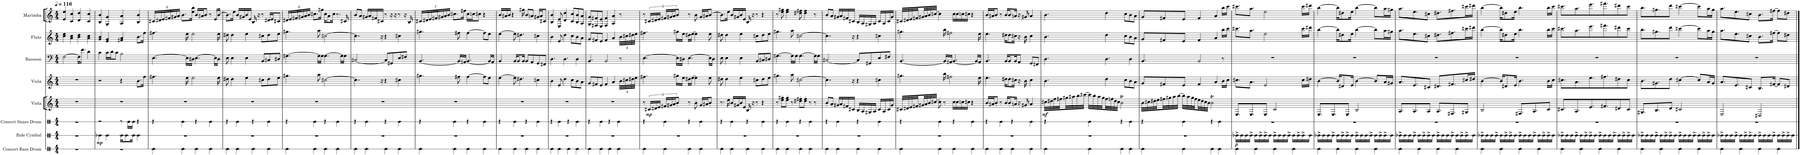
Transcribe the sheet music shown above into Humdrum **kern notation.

**kern	**kern	**dynam	**kern	**kern	**dynam	**kern	**kern	**kern	**kern
*part8	*part7	*part7	*part6	*part5	*part5	*part4	*part3	*part2	*part1
*staff8	*staff7	*staff7	*staff6	*staff5	*staff5	*staff4	*staff3	*staff2	*staff1
*I"Concert Bass Drum	*I"Ride Cymbal	*	*I"Concert Snare Drum	*I"Viola	*	*I"Viola	*I"Bassoon	*I"Flute	*I"Marimba
*I'Con. BD	*I'R. Cym.	*	*I'Con. Sn.	*I'Vla.	*	*I'Vla.	*I'Bsn.	*I'Fl.	*I'Mrm.
*stria1	*stria1	*	*stria1	*	*	*	*	*	*
*clefX	*clefX	*	*clefX	*clefG2	*	*clefG2	*clefF4	*clefG2	*clefG2
*k[]	*k[]	*	*k[]	*k[]	*	*k[]	*k[]	*k[]	*k[]
*M4/4	*M4/4	*	*M4/4	*M4/4	*	*M4/4	*M4/4	*M4/4	*M4/4
*MM116	*MM116	*	*MM116	*MM116	*	*MM116	*MM116	*MM116	*MM116
=1	=1	=1	=1	=1	=1	=1	=1	=1	=1
1r	1r	.	1r	1r	.	1r	[2F\	4cc\ 4ee\	4e/ 4ee/
.	.	.	.	.	.	.	.	4a\ 4cc\	4c/ 4cc/
.	.	.	.	.	.	.	16F\KL]	4b\ 4dd\	4d/ 4dd/
.	.	.	.	.	.	.	8.f\J	.	.
.	.	.	.	.	.	.	4d\	4a\ 4cc\	4c/ 4cc/
=2	=2	=2	=2	=2	=2	=2	=2	=2	=2
!	!	!LO:DY:b	!	!	!	!	!	!	!
1r	4AA-X\	mp	2r	1r	.	2r	4c\	4g/ 4b/	4B/ 4b/
.	4AA\	.	.	.	.	.	16c\LL	4e/ 4g/	4G/ 4g/
.	.	.	.	.	.	.	16d\J	.	.
.	.	.	.	.	.	.	8c\J	.	.
.	16AA\KL	.	8r	.	.	4r	2B\	4f#X/ 4a/	4A/ 4a/
.	8AA\	.	.	.	.	.	.	.	.
.	.	.	16CC\LL	.	.	.	.	.	.
.	16AA\Jk	.	16CC\JJ	.	.	.	.	.	.
.	4AA\	.	4r	.	.	8.b\L	.	8.b\L	4B/ 4b/
.	.	.	.	.	.	16ff\Jk	.	16ff\Jk	.
=3	=3	=3	=3	=3	=3	=3	=3	=3	=3
*	*	*	*	*	*	*	*	*	*Xbrackettup
4CC\	1r	.	4r	1r	.	4.ff#X\	[4.E\	4.ff#X\	24c#X/LL
.	.	.	.	.	.	.	.	.	24d#X/
.	.	.	.	.	.	.	.	.	24e/
.	.	.	.	.	.	.	.	.	24f#X/
.	.	.	.	.	.	.	.	.	24g#X/
.	.	.	.	.	.	.	.	.	24a/JJ
4CC\	.	.	4CC\	.	.	.	.	.	8.b\L
.	.	.	.	.	.	16ee\	16E\LL]	16ee\	.
.	.	.	.	.	.	2ee\	16D#X\JJ	2ee\	16ee\ 16bb\Jk
4CC\	.	.	4r	.	.	.	[4.E\	.	16b/LL
.	.	.	.	.	.	.	.	.	16a#X/J
.	.	.	.	.	.	.	.	.	8b/J
4CC\	.	.	4CC\	.	.	.	.	.	8r
.	.	.	.	.	.	.	16E\LL]	.	16e/LL
.	.	.	.	.	.	16ee\	16D#\JJ	16ee\	[16b/JJ
=4	=4	=4	=4	=4	=4	=4	=4	=4	=4
4CC\	1r	.	4r	1r	.	8dd#X\	8E\	8dd#X\	8.b\L]
.	.	.	.	.	.	4dd#\	4E\	4dd#\	.
.	.	.	.	.	.	.	.	.	16ee\Jk
4CC\	.	.	4CC\	.	.	.	.	.	16b/LL
.	.	.	.	.	.	.	.	.	16g#X/
.	.	.	.	.	.	4ee\	4E\	4ee\	16b/
.	.	.	.	.	.	.	.	.	16e/JJ
4CC\	.	.	4r	.	.	.	.	.	16B/
.	.	.	.	.	.	.	.	.	16r
.	.	.	.	.	.	8cc#X\L	8BB/L	8cc#X\L	8r
4CC\	.	.	4CC\	.	.	8dd#\	8C#X/	8dd#\	16d#X/LL
.	.	.	.	.	.	.	.	.	16e/J
.	.	.	.	.	.	8ee\J	8D#X/J	8ee\J	8c#X/J
=5	=5	=5	=5	=5	=5	=5	=5	=5	=5
4CC\	1r	.	4r	1r	.	4.gg#X\	[4.G#X\	4.gg#X\	24d#X/LL
.	.	.	.	.	.	.	.	.	24e/
.	.	.	.	.	.	.	.	.	24f#X/
.	.	.	.	.	.	.	.	.	24g#X/
.	.	.	.	.	.	.	.	.	24a/
.	.	.	.	.	.	.	.	.	24b/JJ
4CC\	.	.	4CC\	.	.	.	.	.	8.cc#X\L
.	.	.	.	.	.	8aa\	16G#\LL]	8aa\	.
.	.	.	.	.	.	.	16G#\JJ	.	16gg#X\Jk
4CC\	.	.	4r	.	.	[2cc#X\	[4.G#\	[2cc#X\	16cc#\KL
.	.	.	.	.	.	.	.	.	8a\
.	.	.	.	.	.	.	.	.	16cc#\Jk
4CC\	.	.	4CC\	.	.	.	.	.	8.r
.	.	.	.	.	.	.	16G#\LL]	.	.
.	.	.	.	.	.	.	16G#\JJ	.	16c#X/
=6	=6	=6	=6	=6	=6	=6	=6	=6	=6
4CC\	1r	.	4r	1r	.	4..cc#\]	[2C#X/	4..cc#\]	8b/L
.	.	.	.	.	.	.	.	.	8a/J
4CC\	.	.	4CC\	.	.	.	.	.	16g#X/LL
.	.	.	.	.	.	.	.	.	16a/
.	.	.	.	.	.	.	.	.	16f#X/
.	.	.	.	.	.	16r	.	16r	16c#X/JJ
4CC\	.	.	4r	.	.	4r	8C#/L]	4r	8r
.	.	.	.	.	.	.	8GG#X/	.	16r
.	.	.	.	.	.	.	.	.	16r
4CC\	.	.	4CC\	.	.	4cc#X\	8E/	4cc#X\	8r
.	.	.	.	.	.	.	8F#X/J	.	16r
.	.	.	.	.	.	.	.	.	16B/
=7	=7	=7	=7	=7	=7	=7	=7	=7	=7
4CC\	1r	.	4r	1r	.	4.gg#X\	[4.BB/	4.gg#X\	28c#X/LL
.	.	.	.	.	.	.	.	.	28d#X/
.	.	.	.	.	.	.	.	.	28e/
.	.	.	.	.	.	.	.	.	28f#X/
.	.	.	.	.	.	.	.	.	28g#X/
.	.	.	.	.	.	.	.	.	28a/
.	.	.	.	.	.	.	.	.	28b/JJ
4CC\	.	.	4CC\	.	.	.	.	.	8.cc#X\L
.	.	.	.	.	.	8ff#X\	16BB/LL]	8ff#X\	.
.	.	.	.	.	.	.	16AA#X/JJ	.	16ff#X\Jk
4CC\	.	.	4r	.	.	[4ff#\	[4.BB/	[4ff#\	16cc#\LL
.	.	.	.	.	.	.	.	.	16ccn\J
.	.	.	.	.	.	.	.	.	8cc#X\J
4CC\	.	.	4CC\	.	.	8ff#\L]	.	8ff#\L]	4r
.	.	.	.	.	.	8ee\J	16BB/LL]	8ee\J	.
.	.	.	.	.	.	.	16AA#/JJ	.	.
=8	=8	=8	=8	=8	=8	=8	=8	=8	=8
4CC\	1r	.	4r	1r	.	[4ee\	4BB/	[4ee\	16b/LL
.	.	.	.	.	.	.	.	.	16a#X/
.	.	.	.	.	.	.	.	.	16b/JJ
.	.	.	.	.	.	.	.	.	4r
4CC\	.	.	4CC\	.	.	8ee\]	16BB/KL	8ee\]	.
.	.	.	.	.	.	.	8BB/	.	.
.	.	.	.	.	.	4.dd#X\	.	4.dd#X\	.
.	.	.	.	.	.	.	16BB/Jk	.	16gg#X\
4CC\	.	.	4r	.	.	.	8BB/L	.	8b/L
.	.	.	.	.	.	.	8AA/	.	8an/J
4CC\	.	.	4CC\	.	.	4cc#X\	8GG/	4cc#X\	16g#X/LL
.	.	.	.	.	.	.	.	.	16a/J
.	.	.	.	.	.	.	8FF#X/J	.	8c#X/J
=9	=9	=9	=9	=9	=9	=9	=9	=9	=9
4CC\	1r	.	4r	1r	.	4b\	4.D\	4b\	4B/ 4b/
4CC\	.	.	4CC\	.	.	8e/	.	8e/	8E/ 8e/
.	.	.	.	.	.	4dd\	4.D\	4dd\	4d/ 4dd/
4CC\	.	.	4r	.	.	.	.	.	.
.	.	.	.	.	.	8cc\L	.	8cc\L	8c/ 8cc/L
4CC\	.	.	4CC\	.	.	8b\	4D\	8b\	8B/ 8b/
.	.	.	.	.	.	8a\J	.	8a\J	8A/ 8a/J
=10	=10	=10	=10	=10	=10	=10	=10	=10	=10
4CC\	1r	.	4r	1r	.	8g/L	4.BB/	8g/L	8G/ 8g/L
.	.	.	.	.	.	8f#X/	.	8f#X/	8F#X/ 8f#X/
4CC\	.	.	4CC\	.	.	8e/J	.	8e/J	8E/ 8e/J
.	.	.	.	.	.	4f#/	2BB/	4f#/	4F#/ 4f#/
4CC\	.	.	4r	.	.	.	.	.	.
.	.	.	.	.	.	4a/	.	4a/	4A/ 4a/
4CC\	.	.	4CC\	.	.	.	.	.	.
.	.	.	.	.	.	32b\LLL	8r	32b\LLL	8r
.	.	.	.	.	.	32cc#X\	.	32cc#X\	.
.	.	.	.	.	.	32dd#X\	.	32dd#X\	.
.	.	.	.	.	.	32ee\JJJ	.	32ee\JJJ	.
=11	=11	=11	=11	=11	=11	=11	=11	=11	=11
4CC\	1r	.	4r	8r	.	4.ff#X\	[4.E\	4.ff#X\	8r
*	*	*	*	*	*	*	*	*	*brackettup
!	!	!	!	!	!LO:DY:b	!	!	!	!
.	.	.	.	24c#X/LL	mp	.	.	.	24c#X/LL
.	.	.	.	24d#X/	.	.	.	.	24d#X/
.	.	.	.	24e/JJ	.	.	.	.	24e/JJ
4CC\	.	.	4CC\	24f#X/LL	.	.	.	.	24f#X/LL
.	.	.	.	24g#X/	.	.	.	.	24g#X/
.	.	.	.	24a/J	.	.	.	.	24a/J
.	.	.	.	8b'/J	.	16gg#X\LL	16E\LL]	16gg#X\LL	8b/J
.	.	.	.	.	.	16ee\JJ	16D#X\JJ	16ee\JJ	.
4CC\	.	.	4r	8r	.	16dd#X\LL	[4.E\	16dd#X\LL	8r
.	.	.	.	.	.	[16ee\JJ	.	[16ee\JJ	.
.	.	.	.	8b'\	.	4ee\]	.	4ee\]	8b\
4CC\	.	.	4CC\	16g#/LL	.	.	.	.	16g#/LL
.	.	.	.	16a#X/J	.	.	.	.	16a#X/J
.	.	.	.	8b'/J	.	8ee\	16E\LL]	8ee\	[8b/J
.	.	.	.	.	.	.	16D#\JJ	.	.
=12	=12	=12	=12	=12	=12	=12	=12	=12	=12
4CC\	1r	.	4r	8.r	.	8dd#X\	8E\	8dd#X\	8.b\L]
.	.	.	.	.	.	4dd#\	4E\	4dd#\	.
.	.	.	.	16ee\	.	.	.	.	16ee\Jk
4CC\	.	.	4CC\	16b/LL	.	.	.	.	16b/LL
.	.	.	.	16g#X/	.	.	.	.	16g#X/
.	.	.	.	16b/	.	4ee\	4E\	4ee\	16b/
.	.	.	.	16e/JJ	.	.	.	.	16e/JJ
4CC\	.	.	4r	16B/	.	.	.	.	16B/
.	.	.	.	16r	.	.	.	.	16r
.	.	.	.	8r	.	8cc#X\L	8BB/L	8cc#X\L	8r
4CC\	.	.	4CC\	4r	.	8dd#\	8C#X/	8dd#\	4r
.	.	.	.	.	.	8ee\J	8D#X/J	8ee\J	.
=13	=13	=13	=13	=13	=13	=13	=13	=13	=13
4CC\	1r	.	4r	8r	.	4.gg#X\	[4.G#X\	4.gg#X\	8r
.	.	.	.	8ee\' 8gg#X\'L	.	.	.	.	8ee\ 8gg#X\
4CC\	.	.	4CC\	8ee\' 8gg#\'J	.	.	.	.	4ee\ 4gg#\
.	.	.	.	8r	.	8aa\	16G#\LL]	8aa\	.
.	.	.	.	.	.	.	16G#\JJ	.	.
4CC\	.	.	4r	8dd#X\' 8ff#X\'L	.	[2cc#X\	[4.G#\	[2cc#X\	8dd#X\ 8ff#X\
.	.	.	.	8dd#\' 8ff#\'J	.	.	.	.	4dd#\ 4ff#\
4CC\	.	.	4CC\	8r	.	.	.	.	.
.	.	.	.	8r	.	.	16G#\LL]	.	8r
.	.	.	.	.	.	.	16G#\JJ	.	.
=14	=14	=14	=14	=14	=14	=14	=14	=14	=14
4CC\	1r	.	4r	8b'/L	.	4..cc#\]	[2C#X/	4..cc#\]	8b/L
.	.	.	.	8a'/J	.	.	.	.	8a/J
4CC\	.	.	4CC\	16g#X/LL	.	.	.	.	16g#X/LL
.	.	.	.	16a/	.	.	.	.	16a/
.	.	.	.	16f#X/	.	.	.	.	16f#X/
.	.	.	.	16c#X/JJ	.	16r	.	16r	16c#X/JJ
4CC\	.	.	4r	16B/LL	.	4r	8C#/L]	4r	16B/LL
.	.	.	.	16A/	.	.	.	.	16A/
.	.	.	.	16G#X/	.	.	8GG#X/	.	16G#X/
.	.	.	.	16A/JJ	.	.	.	.	16A/JJ
4CC\	.	.	4CC\	16c#/LL	.	4cc#X\	8E/	4cc#X\	16c#/LL
.	.	.	.	16A/	.	.	.	.	16A/
.	.	.	.	16c#/	.	.	8F#X/J	.	16c#/
.	.	.	.	16g#/JJ	.	.	.	.	16g#/JJ
=15	=15	=15	=15	=15	=15	=15	=15	=15	=15
4CC\	1r	.	4r	32c#X/LLL	.	4.gg#X\	[4.BB/	4.gg#X\	32c#X/LLL
.	.	.	.	32d#X/	.	.	.	.	32d#X/
.	.	.	.	32e/	.	.	.	.	32e/
.	.	.	.	32f#X/	.	.	.	.	32f#X/
.	.	.	.	32g#X/	.	.	.	.	32g#X/
.	.	.	.	32a/	.	.	.	.	32a/
.	.	.	.	32b/	.	.	.	.	32b/
.	.	.	.	[32cc#X/JJJ	.	.	.	.	[32cc#X/JJJ
4CC\	.	.	4CC\	8cc#'\]	.	.	.	.	4cc#\]
.	.	.	.	8r	.	16bb\	16BB/LL]	16bb\	.
.	.	.	.	.	.	2ff#X\	16AA#X/JJ	2ff#X\	.
4CC\	.	.	4r	16cc#\LL	.	.	[4.BB/	.	16cc#\LL
.	.	.	.	16cc#\	.	.	.	.	16cc#\
.	.	.	.	16ccn\	.	.	.	.	16ccn\
.	.	.	.	16cc#X\JJ	.	.	.	.	16cc#X\JJ
4CC\	.	.	4CC\	4r	.	.	.	.	4r
.	.	.	.	.	.	.	16BB/LL]	.	.
.	.	.	.	.	.	16ee\	16AA#/JJ	16ee\	.
=16	=16	=16	=16	=16	=16	=16	=16	=16	=16
4CC\	1r	.	4r	16b/LL	.	4.ee\	4.BB/	4.ee\	16b/LL
.	.	.	.	16a#X/J	.	.	.	.	16a#X/J
.	.	.	.	8b'/J	.	.	.	.	8b/J
4CC\	.	.	4CC\	8r	.	.	.	.	8r
.	.	.	.	16b/KL	.	16dd#X\KL	16BB/KL	16dd#X\KL	16b/KL
.	.	.	.	8b'/	.	8dd#\	8BB/	8dd#\	8b/
4CC\	.	.	4r	.	.	.	.	.	.
.	.	.	.	16an/Jk	.	16cc#X\Jk	16BB/K	16cc#X\Jk	16an/Jk
.	.	.	.	16r	.	16r	8AA/J	16r	16r
.	.	.	.	16g#X/	.	16b\	.	16b\	16g#X/
4CC\	.	.	4CC\	4a/	.	4cc#\	8GG/L	4cc#\	4a/
.	.	.	.	.	.	.	8FF#X/J	.	.
=17	=17	=17	=17	=17	=17	=17	=17	=17	=17
!	!	!	!	!	!LO:DY:b	!	!	!	!
4CC\	1r	.	4r	32cc#X\LLL	mf	4.b\	4.D\	4.b\	4.b\
.	.	.	.	32dd#X\	.	.	.	.	.
.	.	.	.	32ff\	.	.	.	.	.
.	.	.	.	32ff#X\	.	.	.	.	.
.	.	.	.	32gg#X\	.	.	.	.	.
.	.	.	.	32aa#X\	.	.	.	.	.
.	.	.	.	32bb\	.	.	.	.	.
.	.	.	.	[32ccc#X\JJJ	.	.	.	.	.
4CC\	.	.	4CC\	32ccc#\LLL]	.	.	.	.	.
.	.	.	.	32bb\	.	.	.	.	.
.	.	.	.	32aa#\	.	.	.	.	.
.	.	.	.	32gg#\	.	.	.	.	.
.	.	.	.	32ff#\	.	4dd\	4.D\	4dd\	4dd\
.	.	.	.	32ffn\	.	.	.	.	.
.	.	.	.	32dd#\	.	.	.	.	.
.	.	.	.	32cc#\JJJ	.	.	.	.	.
4CC\	.	.	4r	2bt\	.	.	.	.	.
.	.	.	.	.	.	8cc\L	.	8cc\L	8cc\L
4CC\	.	.	4CC\	.	.	8b\	4D\	8b\	8b\
.	.	.	.	.	.	8a\J	.	8a\J	8a\J
=18	=18	=18	=18	=18	=18	=18	=18	=18	=18
4CC\	1r	.	4r	32b\LLL	.	8g/L	4.BB/	8g/L	8g/L
.	.	.	.	32cc#X\	.	.	.	.	.
.	.	.	.	32dd#X\	.	.	.	.	.
.	.	.	.	32ee\	.	.	.	.	.
.	.	.	.	32ff#X\	.	8f#X/	.	8f#X/	8f#X/
.	.	.	.	32gg#X\	.	.	.	.	.
.	.	.	.	32aa\	.	.	.	.	.
.	.	.	.	[32bb\JJJ	.	.	.	.	.
4CC\	.	.	4CC\	32bb\LLL]	.	8e/J	.	8e/J	8e/J
.	.	.	.	32aa\	.	.	.	.	.
.	.	.	.	32gg#\	.	.	.	.	.
.	.	.	.	32ff#\	.	.	.	.	.
.	.	.	.	32ee\	.	4f#/	2BB/	4f#/	4f#/
.	.	.	.	32dd#\	.	.	.	.	.
.	.	.	.	32cc#\	.	.	.	.	.
.	.	.	.	32b\JJJ	.	.	.	.	.
4CC\	.	.	4r	2bt\	.	.	.	.	.
.	.	.	.	.	.	4a/	.	4a/	4a/
4CC\	.	.	4CC\	.	.	.	.	.	.
.	.	.	.	.	.	16b\LL	8r	16bb\LL	16bb\LL
.	.	.	.	.	.	16cc\JJ	.	16ccc\JJ	16ccc\JJ
=19	=19	=19	=19	=19	=19	=19	=19	=19	=19
!	!	!LO:DY:b	!	!	!	!	!	!	!
4CC\	16AA-X^\LL	p	1r	8.E/L	.	8.cc#X\L	1r	8.ccc#X\L	8.ccc#X\L
.	16AA\	.	.	.	.	.	.	.	.
.	16AA\	.	.	.	.	.	.	.	.
.	16AA^\JJ	.	.	8.E/	.	8.a\J	.	8.aa\J	8.aa\J
4CC\	16AA\LL	.	.	.	.	.	.	.	.
.	16AA^\	.	.	.	.	.	.	.	.
.	16AA^\	.	.	8E/J	.	2e/	.	2ee\	2ee\
.	16AA\JJ	.	.	.	.	.	.	.	.
4CC\	16AA^\LL	.	.	2c/	.	.	.	.	.
.	16AA\	.	.	.	.	.	.	.	.
.	16AA\	.	.	.	.	.	.	.	.
.	16AA^\JJ	.	.	.	.	.	.	.	.
4CC\	16AA\LL	.	.	.	.	.	.	.	.
.	16AA^\	.	.	.	.	.	.	.	.
.	16AA^\	.	.	.	.	16cc#\LL	.	16ccc#\LL	16ccc#\LL
.	16AA\JJ	.	.	.	.	16dd#X\JJ	.	16ddd#X\JJ	16ddd#X\JJ
=20	=20	=20	=20	=20	=20	=20	=20	=20	=20
4CC\	16AA-X^\LL	.	1r	8.E/L	.	[4b\	1r	[4bb\	[4bb\
.	16AA\	.	.	.	.	.	.	.	.
.	16AA\	.	.	.	.	.	.	.	.
.	16AA^\JJ	.	.	8.E/	.	.	.	.	.
4CC\	16AA\LL	.	.	.	.	16b/KL]	.	16bb\KL]	16bb\KL]
.	16AA^\	.	.	.	.	8d#X/	.	8dd#X\	8dd#X\
.	16AA^\	.	.	8E/J	.	.	.	.	.
.	16AA\JJ	.	.	.	.	16e/Jk	.	16ee\Jk	16ee\Jk
4CC\	16AA^\LL	.	.	2B/	.	[4b\	.	[4bb\	[4bb\
.	16AA\	.	.	.	.	.	.	.	.
.	16AA\	.	.	.	.	.	.	.	.
.	16AA^\JJ	.	.	.	.	.	.	.	.
4CC\	16AA\LL	.	.	.	.	8b/L]	.	8bb\L]	8bb\L]
.	16AA^\	.	.	.	.	.	.	.	.
.	16AA^\	.	.	.	.	16a/L	.	16aa\L	16aa\L
.	16AA\JJ	.	.	.	.	16g#X/JJ	.	16gg#X\JJ	16gg#X\JJ
=21	=21	=21	=21	=21	=21	=21	=21	=21	=21
4CC\	16AA-X^\LL	.	1r	8.A/L	.	8.a/L	1r	8.aa\L	8.aa\L
.	16AA\	.	.	.	.	.	.	.	.
.	16AA\	.	.	.	.	.	.	.	.
.	16AA^\JJ	.	.	8.A/	.	8.e/	.	8.ee\	8.ee\
4CC\	16AA\LL	.	.	.	.	.	.	.	.
.	16AA^\	.	.	.	.	.	.	.	.
.	16AA^\	.	.	8A/J	.	8c#X/J	.	8cc#X\J	8cc#X\J
.	16AA\JJ	.	.	.	.	.	.	.	.
4CC\	16AA^\LL	.	.	8.A/L	.	8.d#X/L	.	8.dd#X\L	8.dd#X\L
.	16AA\	.	.	.	.	.	.	.	.
.	16AA\	.	.	.	.	.	.	.	.
.	16AA^\JJ	.	.	8.F#X/	.	8.f#X/	.	8.ff#X\	8.ff#X\
4CC\	16AA\LL	.	.	.	.	.	.	.	.
.	16AA^\	.	.	.	.	.	.	.	.
.	16AA^\	.	.	8G#X/J	.	16cc#X/L	.	16ccc#X\L	16ccc#X\L
.	16AA\JJ	.	.	.	.	16dd#X/JJ	.	16ddd#X\JJ	16ddd#X\JJ
=22	=22	=22	=22	=22	=22	=22	=22	=22	=22
4CC\	16AA-X^\LL	.	1r	2B/	.	[4b\	1r	[4bb\	[4bb\
.	16AA\	.	.	.	.	.	.	.	.
.	16AA\	.	.	.	.	.	.	.	.
.	16AA^\JJ	.	.	.	.	.	.	.	.
4CC\	16AA\LL	.	.	.	.	16b/KL]	.	16bb\KL]	16bb\KL]
.	16AA^\	.	.	.	.	8d#X/	.	8dd#X\	8dd#X\
.	16AA^\	.	.	.	.	.	.	.	.
.	16AA\JJ	.	.	.	.	16e/Jk	.	16ee\Jk	16ee\Jk
4CC\	16AA^\LL	.	.	8.F#X/L	.	4.b\	.	4.bb\	4.bb\
.	16AA\	.	.	.	.	.	.	.	.
.	16AA\	.	.	.	.	.	.	.	.
.	16AA^\JJ	.	.	8.A/	.	.	.	.	.
4CC\	16AA\LL	.	.	.	.	.	.	.	.
.	16AA^\	.	.	.	.	.	.	.	.
.	16AA^\	.	.	8c/J	.	16b\LL	.	16bb\LL	16bb\LL
.	16AA\JJ	.	.	.	.	16cc\JJ	.	16ccc\JJ	16ccc\JJ
=23	=23	=23	=23	=23	=23	=23	=23	=23	=23
4CC\	16AA-X^\LL	.	1r	8.c#X/L	.	8.cc#X\L	1r	8.ccc#X\L	8.ccc#X\L
.	16AA\	.	.	.	.	.	.	.	.
.	16AA\	.	.	.	.	.	.	.	.
.	16AA^\JJ	.	.	8.A/	.	8.a\	.	8.aa\	8.aa\
4CC\	16AA\LL	.	.	.	.	.	.	.	.
.	16AA^\	.	.	.	.	.	.	.	.
.	16AA^\	.	.	8.e/	.	8.ee\	.	8.eee\	8.eee\
.	16AA\JJ	.	.	.	.	.	.	.	.
4CC\	16AA^\LL	.	.	.	.	.	.	.	.
.	16AA\	.	.	8.f#X/	.	8.ff#X\	.	8.fff#X\	8.fff#X\
.	16AA\	.	.	.	.	.	.	.	.
.	16AA^\JJ	.	.	.	.	.	.	.	.
4CC\	16AA\LL	.	.	8d#X/	.	8dd#X\	.	8ddd#X\	8ddd#X\
.	16AA^\	.	.	.	.	.	.	.	.
.	16AA^\	.	.	8c#/J	.	8cc#\J	.	8ccc#\J	8ccc#\J
.	16AA\JJ	.	.	.	.	.	.	.	.
=24	=24	=24	=24	=24	=24	=24	=24	=24	=24
4CC\	16AA-X^\LL	.	1r	8.G#X/L	.	8.b\L	1r	8.bb\L	8.bb\L
.	16AA\	.	.	.	.	.	.	.	.
.	16AA\	.	.	.	.	.	.	.	.
.	16AA^\JJ	.	.	8.B/	.	8.g#X\	.	8.gg#X\	8.gg#X\
4CC\	16AA\LL	.	.	.	.	.	.	.	.
.	16AA^\	.	.	.	.	.	.	.	.
.	16AA^\	.	.	8d/J	.	8dd\J	.	8ddd\J	8ddd\J
.	16AA\JJ	.	.	.	.	.	.	.	.
4CC\	16AA^\LL	.	.	2c#X/	.	[4cc#X\	.	[4ccc#X\	[4ccc#X\
.	16AA\	.	.	.	.	.	.	.	.
.	16AA\	.	.	.	.	.	.	.	.
.	16AA^\JJ	.	.	.	.	.	.	.	.
4CC\	16AA\LL	.	.	.	.	8cc#/L]	.	8ccc#\L]	8ccc#\L]
.	16AA^\	.	.	.	.	.	.	.	.
.	16AA^\	.	.	.	.	16a/L	.	16aa\L	16aa\L
.	16AA\JJ	.	.	.	.	16g#/JJ	.	16gg#\JJ	16gg#\JJ
=25	=25	=25	=25	=25	=25	=25	=25	=25	=25
4CC\	16AA-X^\LL	.	1r	2E/	.	8.a/L	1r	8.aa\L	8.aa\L
.	16AA\	.	.	.	.	.	.	.	.
.	16AA\	.	.	.	.	.	.	.	.
.	16AA^\JJ	.	.	.	.	8.e/	.	8.ee\	8.ee\
4CC\	16AA\LL	.	.	.	.	.	.	.	.
.	16AA^\	.	.	.	.	.	.	.	.
.	16AA^\	.	.	.	.	8c#X/J	.	8cc#X\J	8cc#X\J
.	16AA\JJ	.	.	.	.	.	.	.	.
4CC\	16AA^\LL	.	.	2D#X/	.	8.B/L	.	8.b\L	8.b\L
.	16AA\	.	.	.	.	.	.	.	.
.	16AA\	.	.	.	.	.	.	.	.
.	16AA^\JJ	.	.	.	.	[16f#X/Jk	.	[16ff#X\Jk	[16ff#X\Jk
4CC\	16AA\LL	.	.	.	.	8f#/L]	.	8ff#\L]	8ff#\L]
.	16AA^\	.	.	.	.	.	.	.	.
.	16AA^\	.	.	.	.	8d#X/J	.	8dd#X\J	8dd#X\J
.	16AA\JJ	.	.	.	.	.	.	.	.
==	==	==	==	==	==	==	==	==	==
*-	*-	*-	*-	*-	*-	*-	*-	*-	*-
